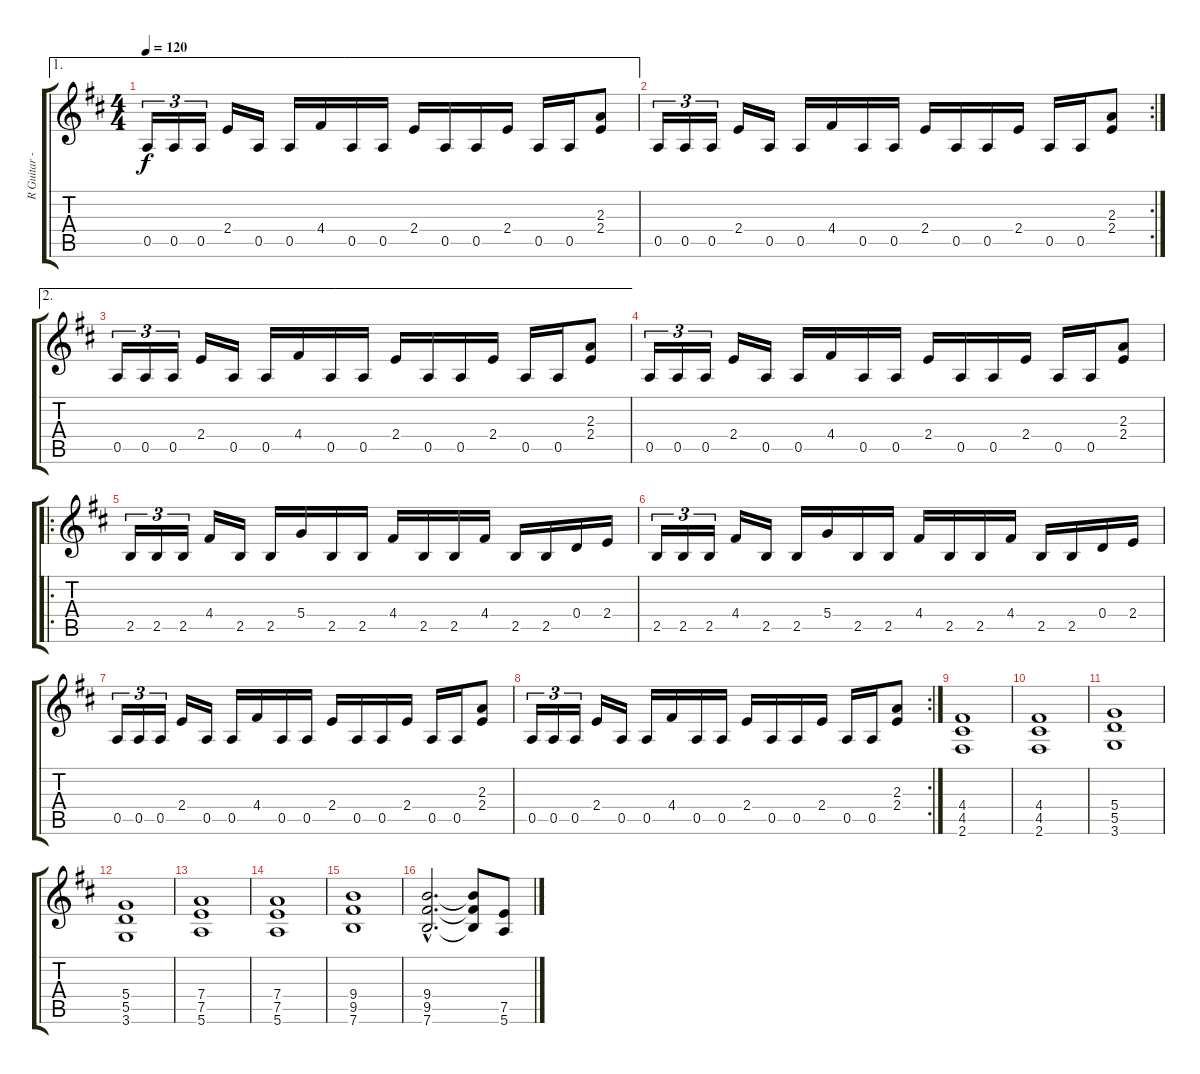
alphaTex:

\track ("R Guitar - Rx" "R Guitar -") {instrument distortionguitar}
\staff {score tabs}
\tuning (E4 B3 G3 D3 A2 E2) {hide}
\ae 1
\ts (4 4)
\tempo 120
\clef g2
\ks d
0.5.16{tu (3 2) dy f} 0.5.16{tu (3 2)} 0.5.16{tu (3 2)} 2.4.16 0.5.16 0.5.16 4.4.16 0.5.16 0.5.16 2.4.16 0.5.16 0.5.16 2.4.16 0.5.16 0.5.16 (2.3 2.4).8 |
\rc 2
0.5.16{tu (3 2)} 0.5.16{tu (3 2)} 0.5.16{tu (3 2)} 2.4.16 0.5.16 0.5.16 4.4.16 0.5.16 0.5.16 2.4.16 0.5.16 0.5.16 2.4.16 0.5.16 0.5.16 (2.3 2.4).8 |
\ae 2
0.5.16{tu (3 2)} 0.5.16{tu (3 2)} 0.5.16{tu (3 2)} 2.4.16 0.5.16 0.5.16 4.4.16 0.5.16 0.5.16 2.4.16 0.5.16 0.5.16 2.4.16 0.5.16 0.5.16 (2.3 2.4).8 |
0.5.16{tu (3 2)} 0.5.16{tu (3 2)} 0.5.16{tu (3 2)} 2.4.16 0.5.16 0.5.16 4.4.16 0.5.16 0.5.16 2.4.16 0.5.16 0.5.16 2.4.16 0.5.16 0.5.16 (2.3 2.4).8 |
\ro
2.5.16{tu (3 2)} 2.5.16{tu (3 2)} 2.5.16{tu (3 2)} 4.4.16 2.5.16 2.5.16 5.4.16 2.5.16 2.5.16 4.4.16 2.5.16 2.5.16 4.4.16 2.5.16 2.5.16 0.4.16 2.4.16 |
2.5.16{tu (3 2)} 2.5.16{tu (3 2)} 2.5.16{tu (3 2)} 4.4.16 2.5.16 2.5.16 5.4.16 2.5.16 2.5.16 4.4.16 2.5.16 2.5.16 4.4.16 2.5.16 2.5.16 0.4.16 2.4.16 |
0.5.16{tu (3 2)} 0.5.16{tu (3 2)} 0.5.16{tu (3 2)} 2.4.16 0.5.16 0.5.16 4.4.16 0.5.16 0.5.16 2.4.16 0.5.16 0.5.16 2.4.16 0.5.16 0.5.16 (2.3 2.4).8 |
\rc 2
0.5.16{tu (3 2)} 0.5.16{tu (3 2)} 0.5.16{tu (3 2)} 2.4.16 0.5.16 0.5.16 4.4.16 0.5.16 0.5.16 2.4.16 0.5.16 0.5.16 2.4.16 0.5.16 0.5.16 (2.3 2.4).8 |
(4.4 4.5 2.6).1 |
(4.4 4.5 2.6).1 |
(5.4 5.5 3.6).1 |
(5.4 5.5 3.6).1 |
(7.4 7.5 5.6).1 |
(7.4 7.5 5.6).1 |
(9.4 9.5 7.6).1 |
(9.4{hac} 9.5{hac} 7.6{hac}).2{d} (9.4{t} 9.5{t} 7.6{t}).8 (7.5 5.6).8
